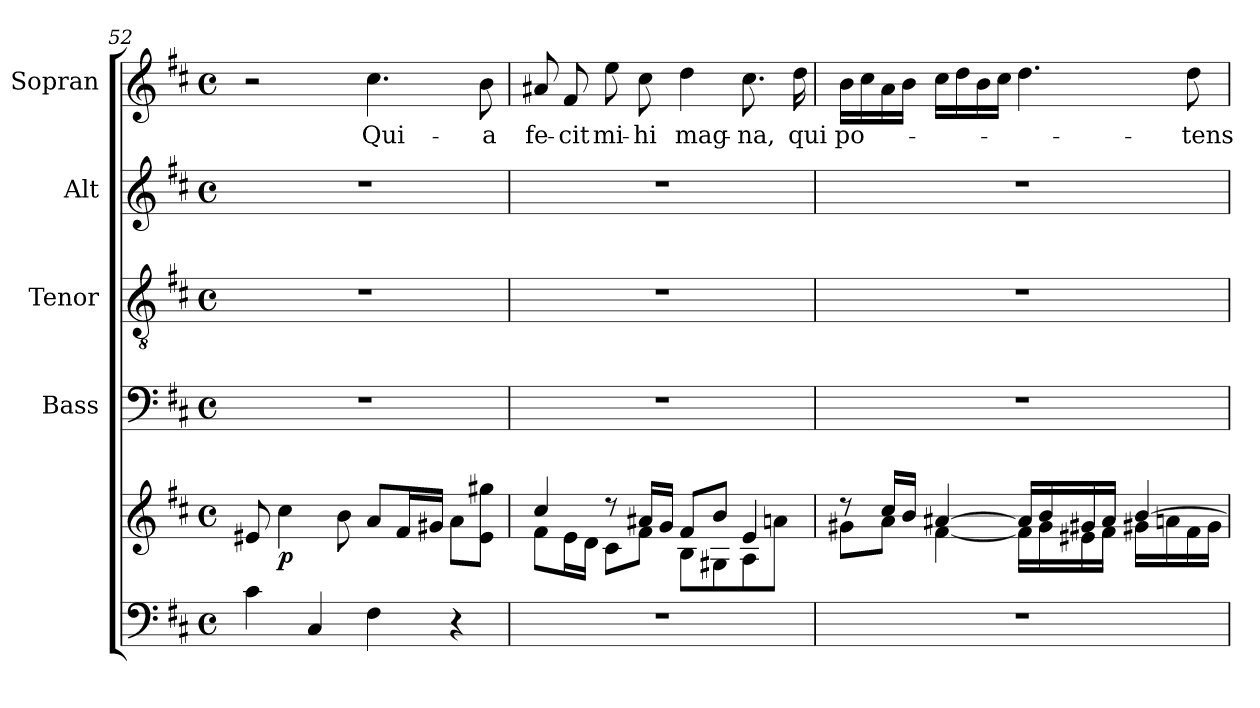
**kern	**kern	**dynam	**kern	**kern	**kern	**kern	**text
*part5	*part5	*part5	*part4	*part3	*part2	*part1	*part1
*staff6	*staff5	*staff5/6	*staff4	*staff3	*staff2	*staff1	*staff1
*	*	*	*I"Bass	*I"Tenor	*I"Alt	*I"Sopran	*
*	*	*	*I'B.	*I'T.	*I'A.	*I'S.	*
*clefF4	*clefG2	*	*clefF4	*clefGv2	*clefG2	*clefG2	*
*k[f#c#]	*k[f#c#]	*	*k[f#c#]	*k[f#c#]	*k[f#c#]	*k[f#c#]	*
*D:	*D:	*	*D:	*D:	*D:	*D:	*
*M4/4	*M4/4	*	*M4/4	*M4/4	*M4/4	*M4/4	*
*met(c)	*met(c)	*	*met(c)	*met(c)	*met(c)	*met(c)	*
=52	=52	=52	=52	=52	=52	=52	=52
4c#\	8e#X/	.	1r	1r	1r	2r	.
!	!	!LO:DY:b	!	!	!	!	!
.	4cc#\	p	.	.	.	.	.
4C#/	.	.	.	.	.	.	.
.	8b\	.	.	.	.	.	.
!	!	!	!	!	!	!	!LO:LY:b
4F#\	8a/L	.	.	.	.	4.cc#\	Qui-
.	16f#/L	.	.	.	.	.	.
.	16g#X/JJ	.	.	.	.	.	.
4r	8a\L	.	.	.	.	.	.
!	!	!	!	!	!	!	!LO:LY:b
.	8e#\ 8gg#X\J	.	.	.	.	8b\	-a
!!LO:LB:g=z
=53	=53	=53	=53	=53	=53	=53	=53
*	*^	*	*	*	*	*	*
!	!	!	!	!	!	!	!	!LO:LY:b
1r	4cc#/	8f#\L	.	1r	1r	1r	8a#X/	fe-
!	!	!	!	!	!	!	!	!LO:LY:b
.	.	16e\L	.	.	.	.	8f#/	-cit
.	.	16d\JJ	.	.	.	.	.	.
!	!	!	!	!	!	!	!	!LO:LY:b
.	8r	8c#\L	.	.	.	.	8ee\	mi-
!	!	!	!	!	!	!	!	!LO:LY:b
.	16a#X/LL	8f#\J	.	.	.	.	8cc#\	-hi
.	16g/JJ	.	.	.	.	.	.	.
!	!	!	!	!	!	!	!	!LO:LY:b
.	8f#/L	8B\L	.	.	.	.	4dd\	mag-
.	8b/J	8G#X\	.	.	.	.	.	.
!	!	!	!	!	!	!	!	!LO:LY:b
.	4e/	8A\	.	.	.	.	8.cc#\	-na,
.	.	8a\J	.	.	.	.	.	.
!	!	!	!	!	!	!	!	!LO:LY:b
.	.	.	.	.	.	.	16dd\	qui
=54	=54	=54	=54	=54	=54	=54	=54	=54
!	!	!	!	!	!	!	!	!LO:LY:b
1r	8rdd	8g#X\L	.	1r	1r	1r	16b\LL	po-
.	.	.	.	.	.	.	16cc#\	.
.	16cc#/LL	8a\J	.	.	.	.	16a\	.
.	16b/JJ	.	.	.	.	.	16b\JJ	.
.	[>4a#X/	[<4f#\	.	.	.	.	16cc#\LL	.
.	.	.	.	.	.	.	16dd\	.
.	.	.	.	.	.	.	16b\	.
.	.	.	.	.	.	.	16cc#\JJ	.
.	16a#/LL]	16f#\LL]	.	.	.	.	4.dd\	.
.	16b/	16g#\	.	.	.	.	.	.
.	16g#X/	16e#X\	.	.	.	.	.	.
.	16a#/JJ	16f#\JJ	.	.	.	.	.	.
.	[>4b/	16g#X\LL	.	.	.	.	.	.
.	.	16a\	.	.	.	.	.	.
!	!	!	!	!	!	!	!	!LO:LY:b
.	.	16f#\	.	.	.	.	8dd\	-tens
.	.	16g#\JJ	.	.	.	.	.	.
*	*v	*v	*	*	*	*	*	*
=	=	=	=	=	=	=	=
*-	*-	*-	*-	*-	*-	*-	*-
